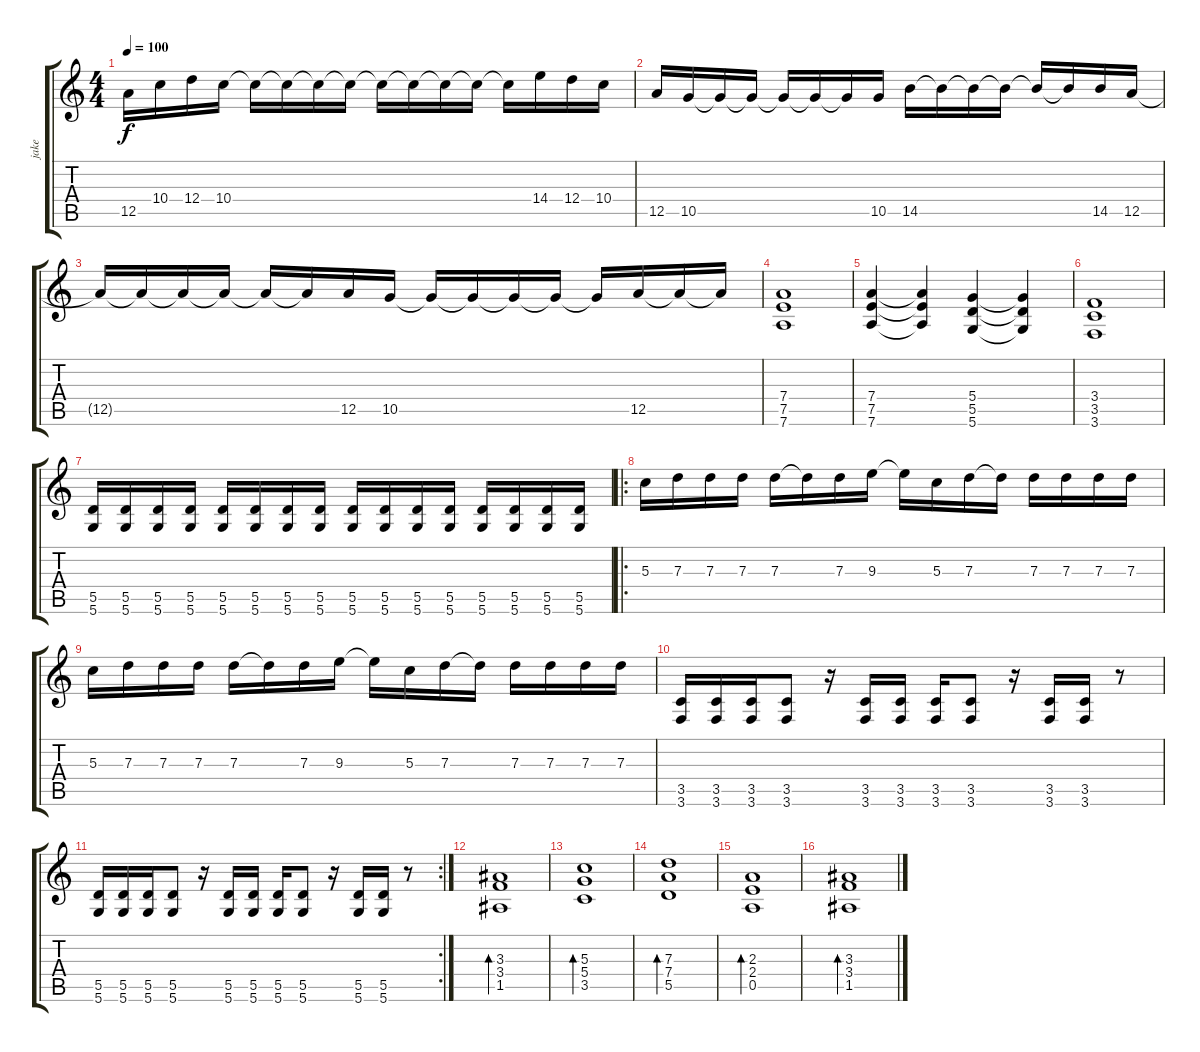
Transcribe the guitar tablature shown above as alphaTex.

\track ("jake" "jake") {instrument distortionguitar}
\staff {score tabs}
\tuning (E4 B3 G3 D3 A2 D2) {hide}
\ts (4 4)
\tempo 100
\clef g2
\ks c
12.5.16{dy f} 10.4.16 12.4.16 10.4.16 10.4{t}.16 10.4{t}.16 10.4{t}.16 10.4{t}.16 10.4{t}.16 10.4{t}.16 10.4{t}.16 10.4{t}.16 10.4{t}.16 14.4.16 12.4.16 10.4.16 |
12.5.16 10.5.16 10.5{t}.16 10.5{t}.16 10.5{t}.16 10.5{t}.16 10.5{t}.16 10.5.16 14.5.16 14.5{t}.16 14.5{t}.16 14.5{t}.16 14.5{t}.16 14.5{t}.16 14.5.16 12.5.16 |
12.5{t}.16 12.5{t}.16 12.5{t}.16 12.5{t}.16 12.5{t}.16 12.5{t}.16 12.5.16 10.5.16 10.5{t}.16 10.5{t}.16 10.5{t}.16 10.5{t}.16 10.5{t}.16 12.5.16 12.5{t}.16 12.5{t}.16 |
(7.4 7.5 7.6).1{instrument distortionguitar} |
(7.4 7.5 7.6).4 (7.4{t} 7.5{t} 7.6{t}).4 (5.4 5.5 5.6).4 (5.4{t} 5.5{t} 5.6{t}).4 |
(3.4 3.5 3.6).1 |
(5.5 5.6).16 (5.5 5.6).16 (5.5 5.6).16 (5.5 5.6).16 (5.5 5.6).16 (5.5 5.6).16 (5.5 5.6).16 (5.5 5.6).16 (5.5 5.6).16 (5.5 5.6).16 (5.5 5.6).16 (5.5 5.6).16 (5.5 5.6).16 (5.5 5.6).16 (5.5 5.6).16 (5.5 5.6).16 |
\ro
5.3.16{instrument distortionguitar} 7.3.16 7.3.16 7.3.16 7.3.16 7.3{t}.16 7.3.16 9.3.16 9.3{t}.16 5.3.16 7.3.16 7.3{t}.16 7.3.16 7.3.16 7.3.16 7.3.16 |
5.3.16{instrument distortionguitar} 7.3.16 7.3.16 7.3.16 7.3.16 7.3{t}.16 7.3.16 9.3.16 9.3{t}.16 5.3.16 7.3.16 7.3{t}.16 7.3.16 7.3.16 7.3.16 7.3.16 |
(3.5 3.6).16 (3.5 3.6).16 (3.5 3.6).16 (3.5 3.6).8 r.16 (3.5 3.6).16 (3.5 3.6).16 (3.5 3.6).16 (3.5 3.6).8 r.16 (3.5 3.6).16 (3.5 3.6).16 r.8 |
\rc 2
(5.5 5.6).16 (5.5 5.6).16 (5.5 5.6).16 (5.5 5.6).8 r.16 (5.5 5.6).16 (5.5 5.6).16 (5.5 5.6).16 (5.5 5.6).8 r.16 (5.5 5.6).16 (5.5 5.6).16 r.8 |
(3.3 3.4 1.5).1{bd 480 instrument electricguitarjazz} |
(5.3 5.4 3.5).1{bd 480} |
(7.3 7.4 5.5).1{bd 480} |
(2.3 2.4 0.5).1{bd 480} |
(3.3 3.4 1.5).1{bd 480 instrument electricguitarjazz}
